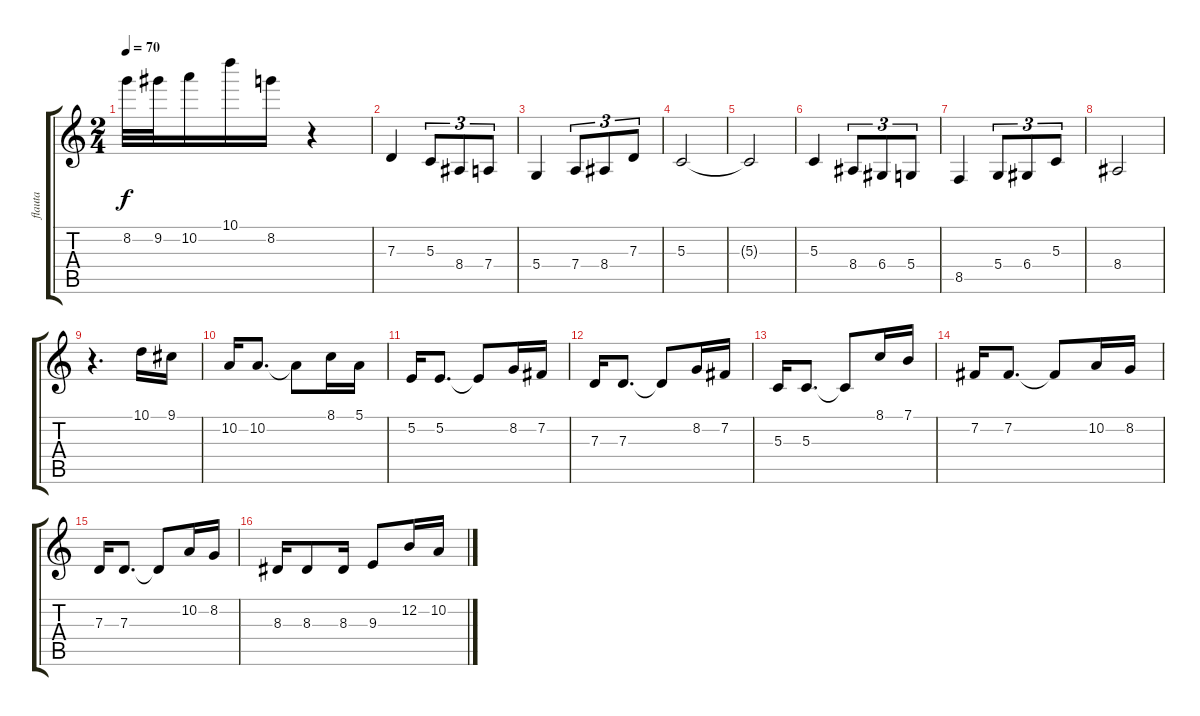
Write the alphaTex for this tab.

\track ("flauta" "flauta") {instrument flute}
\staff {score tabs}
\tuning (E4 B3 G3 D3 A2 E2) {hide}
\ts (2 4)
\tempo 70
\clef g2
\ks c
8.2.32{ot 15mb dy f} 9.2.32{ot 15mb} 10.2.16{ot 15mb} 10.1.16{ot 15mb} 8.2.16{ot 15mb} r.4 |
7.3.4 5.3.8{tu (3 2)} 8.4.8{tu (3 2)} 7.4.8{tu (3 2)} |
5.4.4 7.4.8{tu (3 2)} 8.4.8{tu (3 2)} 7.3.8{tu (3 2)} |
5.3.2 |
5.3{t}.2 |
5.3.4 8.4.8{tu (3 2)} 6.4.8{tu (3 2)} 5.4.8{tu (3 2)} |
8.5.4 5.4.8{tu (3 2)} 6.4.8{tu (3 2)} 5.3.8{tu (3 2)} |
8.4.2 |
r.4{d} 10.1.16 9.1.16 |
10.2.16 10.2.8{d} 10.2{t}.8 8.1.16 5.1.16 |
5.2.16 5.2.8{d} 5.2{t}.8 8.2.16 7.2.16 |
7.3.16 7.3.8{d} 7.3{t}.8 8.2.16 7.2.16 |
5.3.16 5.3.8{d} 5.3{t}.8 8.1.16 7.1.16 |
7.2.16 7.2.8{d} 7.2{t}.8 10.2.16 8.2.16 |
7.3.16 7.3.8{d} 7.3{t}.8 10.2.16 8.2.16 |
8.3.16 8.3.8 8.3.16 9.3.8 12.2.16 10.2.16
